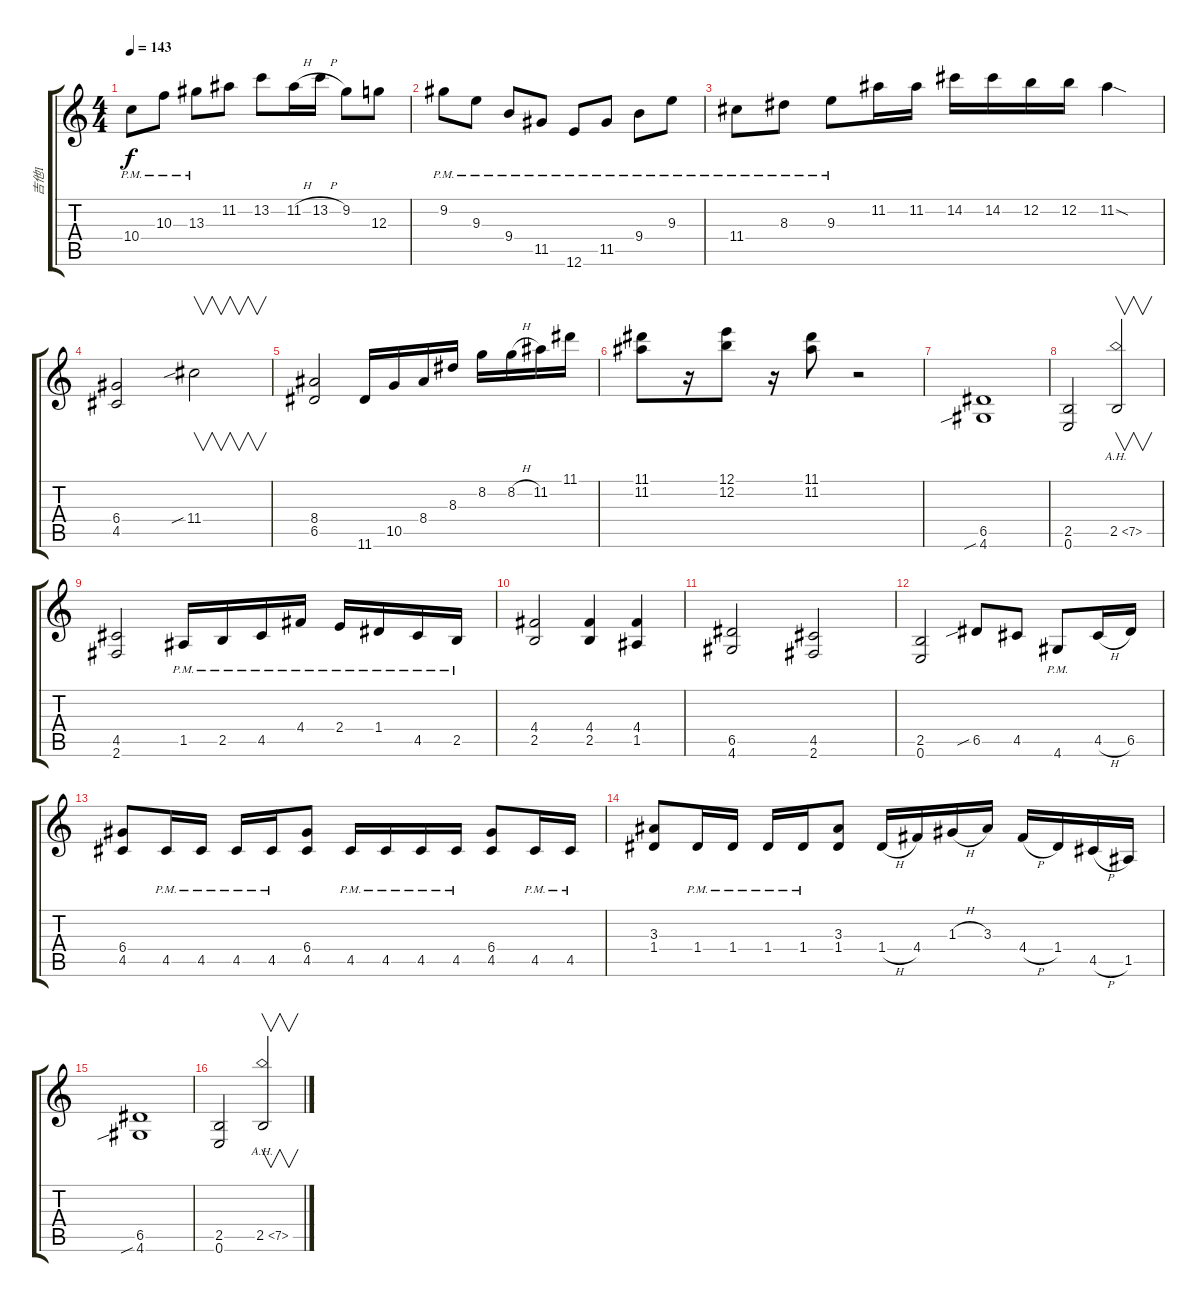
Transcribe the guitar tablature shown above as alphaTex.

\track ("吉他1" "吉他1") {instrument overdrivenguitar}
\staff {score tabs}
\tuning (E4 B3 G3 D3 A2 E2) {hide}
\ts (4 4)
\tempo 143
\clef g2
\ks c
10.4{pm}.8{dy f} 10.3{pm}.8 13.3{pm}.8 11.2.8 13.2.8 11.2{h}.16 13.2{h}.16 9.2.8 12.3.8 |
9.2{pm}.8 9.3{pm}.8 9.4{pm}.8 11.5{pm}.8 12.6{pm}.8 11.5{pm}.8 9.4{pm}.8 9.3{pm}.8 |
11.4{pm}.8 8.3{pm}.8 9.3{pm}.8 11.2.16 11.2.16 14.2.16 14.2.16 12.2.16 12.2.16 11.2{sod}.4 |
(6.4 4.5).2 11.4{sib}.2{v} |
(8.4 6.5).2 11.6.16 10.5.16 8.4.16 8.3.16 8.2.16 8.2{h}.16 11.2.16 11.1.16 |
(11.1 11.2).8 r.16 (12.1 12.2).8 r.16 (11.1 11.2).8 r.2 |
(6.5 4.6{sib}).1 |
(2.5 0.6).2 2.5{ah 5}.2{v} |
(4.5 2.6).2 1.5{pm}.16 2.5{pm}.16 4.5{pm}.16 4.4{pm}.16 2.4{pm}.16 1.4{pm}.16 4.5{pm}.16 2.5{pm}.16 |
(4.4 2.5).2 (4.4 2.5).4 (4.4 1.5).4 |
(6.5 4.6).2 (4.5 2.6).2 |
(2.5 0.6).2 6.5{sib}.8 4.5.8 4.6{pm}.8 4.5{h}.16 6.5.16 |
(6.4 4.5).8 4.5{pm}.16 4.5{pm}.16 4.5{pm}.16 4.5{pm}.16 (6.4 4.5).8 4.5{pm}.16 4.5{pm}.16 4.5{pm}.16 4.5{pm}.16 (6.4 4.5).8 4.5{pm}.16 4.5{pm}.16 |
(3.3 1.4).8 1.4{pm}.16 1.4{pm}.16 1.4{pm}.16 1.4{pm}.16 (3.3 1.4).8 1.4{h}.16 4.4.16 1.3{h}.16 3.3.16 4.4{h}.16 1.4.16 4.5{h}.16 1.5.16 |
(6.5 4.6{sib}).1 |
(2.5 0.6).2 2.5{ah 5}.2{v}
